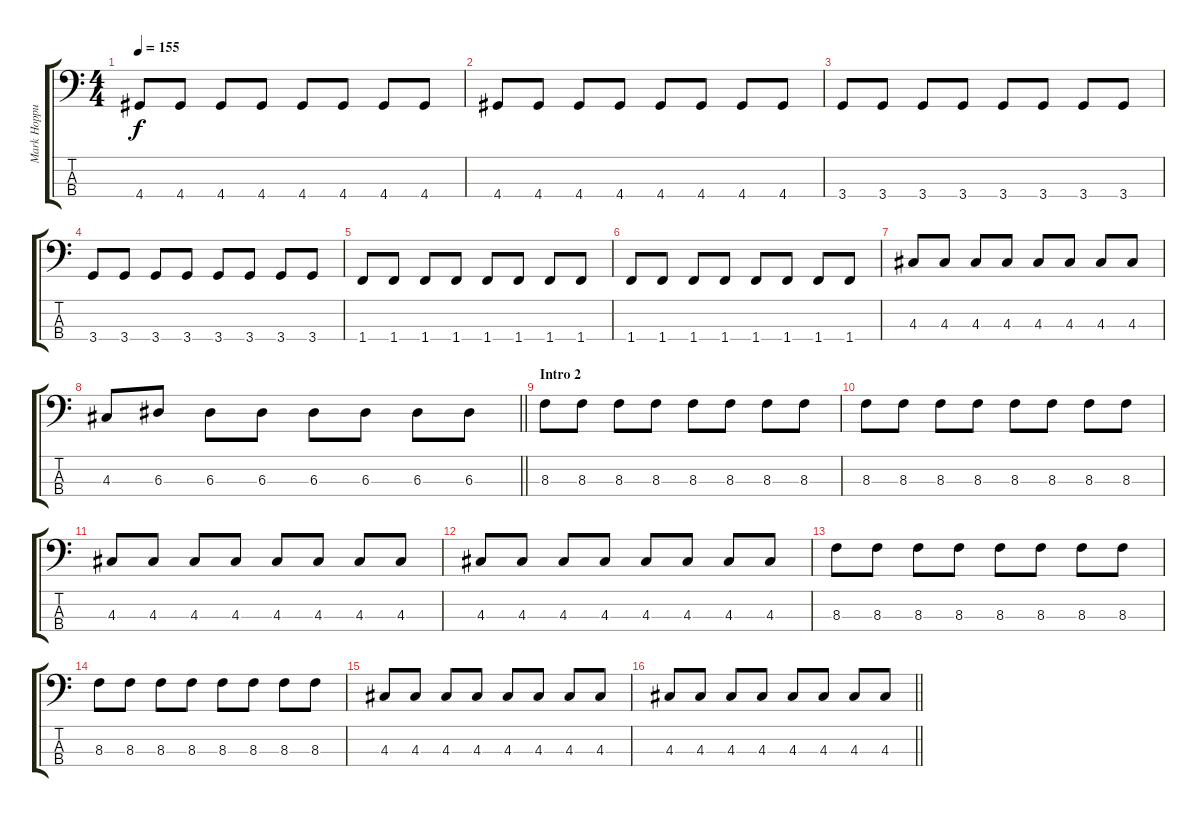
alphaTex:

\track ("Mark Hoppus Bass" "Mark Hoppu") {mute instrument electricbasspick}
\staff {score tabs}
\tuning (G2 D2 A1 E1) {hide}
\ts (4 4)
\tempo 155
\clef f4
\ks c
4.4.8{dy f} 4.4.8 4.4.8 4.4.8 4.4.8 4.4.8 4.4.8 4.4.8 |
4.4.8 4.4.8 4.4.8 4.4.8 4.4.8 4.4.8 4.4.8 4.4.8 |
3.4.8 3.4.8 3.4.8 3.4.8 3.4.8 3.4.8 3.4.8 3.4.8 |
3.4.8 3.4.8 3.4.8 3.4.8 3.4.8 3.4.8 3.4.8 3.4.8 |
1.4.8 1.4.8 1.4.8 1.4.8 1.4.8 1.4.8 1.4.8 1.4.8 |
1.4.8 1.4.8 1.4.8 1.4.8 1.4.8 1.4.8 1.4.8 1.4.8 |
4.3.8 4.3.8 4.3.8 4.3.8 4.3.8 4.3.8 4.3.8 4.3.8 |
\barLineRight lightlight
4.3.8 6.3.8 6.3.8 6.3.8 6.3.8 6.3.8 6.3.8 6.3.8 |
\section ("" "Intro 2")
8.3.8 8.3.8 8.3.8 8.3.8 8.3.8 8.3.8 8.3.8 8.3.8 |
8.3.8 8.3.8 8.3.8 8.3.8 8.3.8 8.3.8 8.3.8 8.3.8 |
4.3.8 4.3.8 4.3.8 4.3.8 4.3.8 4.3.8 4.3.8 4.3.8 |
4.3.8 4.3.8 4.3.8 4.3.8 4.3.8 4.3.8 4.3.8 4.3.8 |
8.3.8 8.3.8 8.3.8 8.3.8 8.3.8 8.3.8 8.3.8 8.3.8 |
8.3.8 8.3.8 8.3.8 8.3.8 8.3.8 8.3.8 8.3.8 8.3.8 |
4.3.8 4.3.8 4.3.8 4.3.8 4.3.8 4.3.8 4.3.8 4.3.8 |
\barLineRight lightlight
4.3.8 4.3.8 4.3.8 4.3.8 4.3.8 4.3.8 4.3.8 4.3.8
